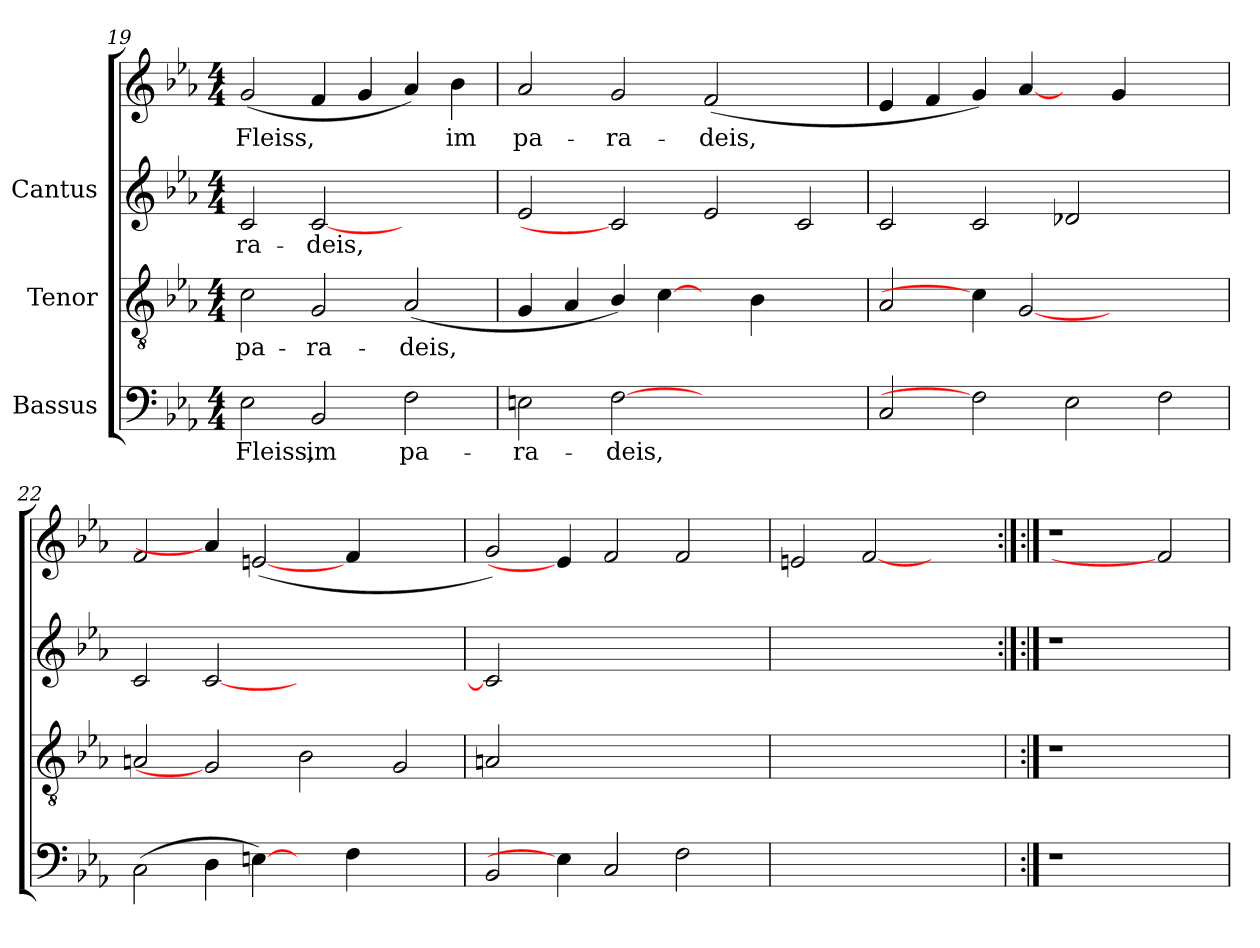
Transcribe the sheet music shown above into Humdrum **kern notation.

**kern	**text	**kern	**text	**kern	**text	**kern	**text
*part3	*part3	*part2	*part2	*part1	*part1	*part1	*part1
*staff4	*staff4	*staff3	*staff3	*staff2	*staff2	*staff1	*staff1
*I"Bassus	*	*I"Tenor	*	*I"Cantus	*	*	*
!!LO:LB:g=z
*clefF4	*	*clefGv2	*	*clefG2	*	*clefG2	*
*k[b-e-a-]	*	*k[b-e-a-]	*	*k[b-e-a-]	*	*k[b-e-a-]	*
*E-:	*	*E-:	*	*E-:	*	*E-:	*
*M4/4	*	*M4/4	*	*M4/4	*	*M4/4	*
=19	=19	=19	=19	=19	=19	=19	=19
!	!LO:LY:b:cj	!	!LO:LY:b:cj	!	!LO:LY:b:cj	!	!LO:LY:b:cj
2E-\	Fleiss,	2c\	pa-	2c/	ra-	(<2g/	-Fleiss,
!	!LO:LY:a:cj	!	!LO:LY:a:cj	!	!LO:LY:a:cj	!	!LO:LY:a:cj
2BB-/	im	2G/	-ra-	[2c	-deis,	4f/	.
!	!	!	!	!	!	!	!LO:LY:a:cj
.	.	.	.	.	.	4g/	.
!	!LO:LY:a:cj	!	!LO:LY:a:cj	!	!	!	!LO:LY:a:cj
2F\	pa-	(<2A-/	-deis,	2ryy	.	4a-/)	.
!	!	!	!	!	!	!	!LO:LY:a:cj
.	.	.	.	.	.	4b-\	im
!!LO:LB:g=z
=20	=20	=20	=20	=20	=20	=20	=20
!	!LO:LY:b:cj	!	!	!	!	!	!LO:LY:b:cj
2En\	-ra-	4G/	.	2e-/	.	2a-/	pa-
.	.	4A-/	.	.	.	.	.
!	!LO:LY:a:cj	!	!	!	!	!	!LO:LY:a:cj
[2F	-deis,	4B-/)	.	2c]	.	2g/	-ra-
.	.	[4c\	.	.	.	.	.
!	!	!	!	!	!	!	!LO:LY:a:cj
1ryy	.	4ryy	.	2e-/	.	(<2f/	-deis,
.	.	4B-\	.	.	.	.	.
.	.	2ryy	.	2c/	.	2ryy	.
!!LO:LB:g=z
=21	=21	=21	=21	=21	=21	=21	=21
2C/	.	2A-/	.	2c/	.	4e-/	.
.	.	.	.	.	.	4f/	.
2F]	.	4c\]	.	2c/	.	4g/)	.
.	.	[2G	.	.	.	[4a-/	.
2E-\	.	.	.	2d-X/	.	4ryy	.
.	.	2.ryy	.	.	.	4g/	.
2F\	.	.	.	2ryy	.	2ryy	.
=22	=22	=22	=22	=22	=22	=22	=22
(>2C\	.	2An/	.	2c/	.	2f/	.
4D\	.	2G]	.	[2c	.	4a-/]	.
[4En\)	.	.	.	.	.	(<[2en/	.
4ryy	.	2B-\	.	1ryy	.	.	.
4F\	.	.	.	.	.	4f/	.
2ryy	.	2G/	.	.	.	2ryy	.
=23	=23	=23	=23	=23	=23	=23	=23
2BB-/	.	2An/	.	2c]	.	2g/)	.
4E\]	.	1ryy	.	1ryy	.	4e/]	.
2C/	.	.	.	.	.	2f/	.
2F\	.	.	.	.	.	2f/	.
.	.	4ryy	.	4ryy	.	.	.
=24	=24	=24	=24	=24	=24	=24	=24
26880%40319ryy	.	26880%40319ryy	.	26880%40319ryy	.	2en/	.
.	.	.	.	.	.	[2f	.
.	.	.	.	.	.	26880%13439ryy	.
!!LO:LB:g=z
=25	=25:|!	=25	=25:|!	=25:|!	=25:|!	=25:|!	=25:|!
1r	.	1r	.	1r	.	1r	.
2ryy	.	2ryy	.	2ryy	.	2f]	.
=	=	=	=	=	=	=	=
*-	*-	*-	*-	*-	*-	*-	*-
